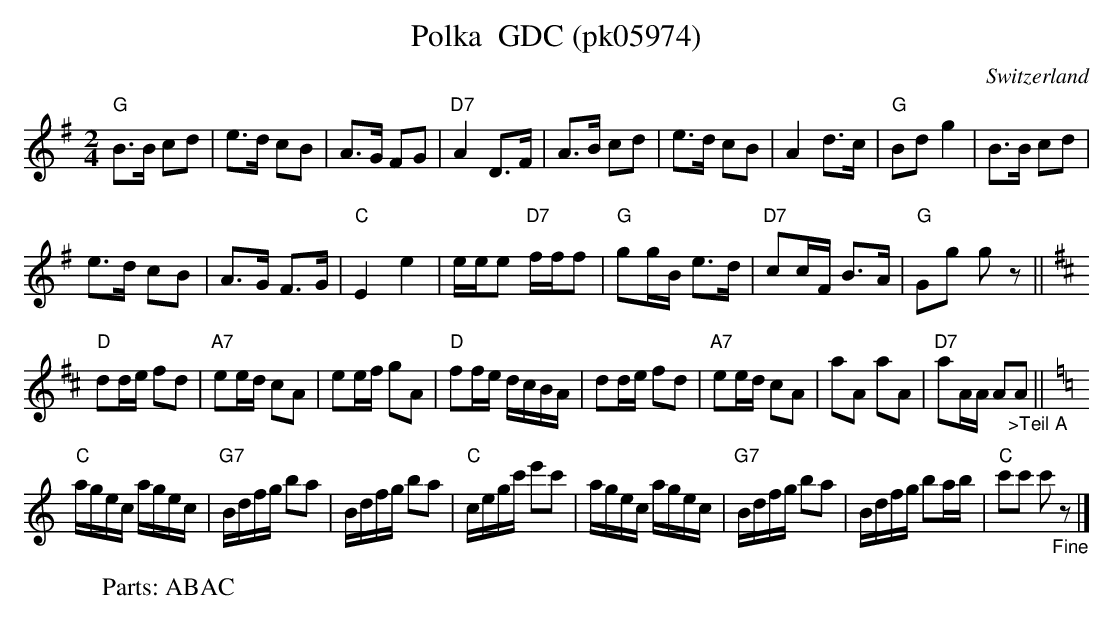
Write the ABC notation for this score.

X:1
T: Polka  GDC (pk05974)
O:Switzerland
M:2/4
L:1/8
K:G major
"G"B>B cd | e>d cB | A>G FG | "D7"A2D>F | A>B cd | e>d cB | A2d>c | "G"Bdg2 | B>B cd |
e>d cB | A>G F>G | "C"E2e2 | e/e/e "D7"f/f/f | "G"gg/B/ e>d | "D7"cc/F/ B>A | "G"Gg gz || [K:D]
"D"dd/e/ fd | "A7"ee/d/ cA | ee/f/ gA | "D"ff/e/ d/c/B/A/ | dd/e/ fd | "A7"ee/d/ cA | aA aA | "D7"aA/A/ A"_>Teil A"A || [K:C] [L:1/16]
"C"agec agec | "G7"Bdfg b2a2 | Bdfg b2a2 | "C"cegc' e'2c'2 | agec agec | "G7"Bdfg b2a2 | Bdfg b2ab | "C"c'2c'2 c'2"_Fine"z2 |]
W:Parts: ABAC
